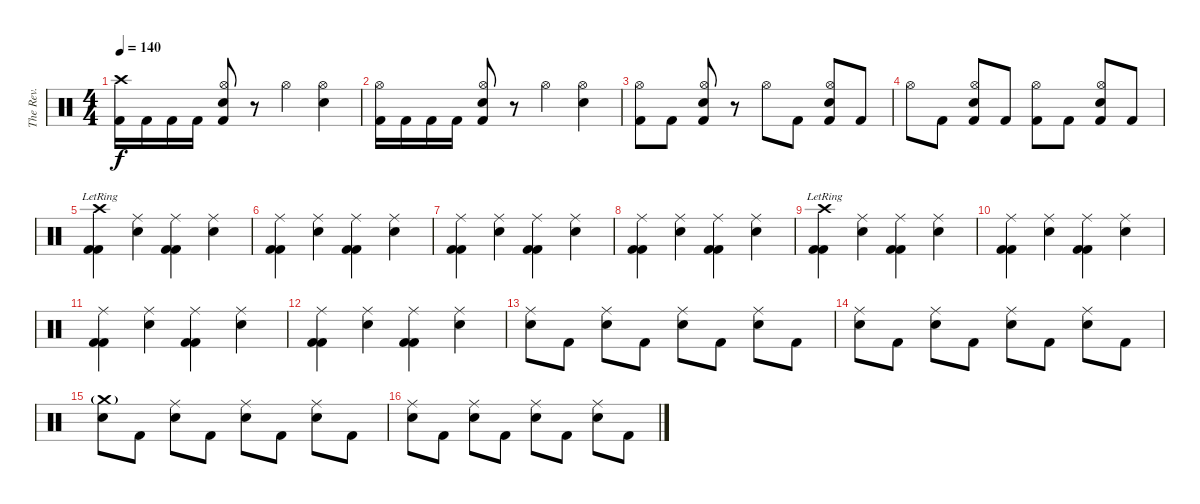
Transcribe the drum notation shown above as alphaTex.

\track ("The Rev." "The Rev.") {instrument percussion}
\staff {score}
\articulation defaults
\ts (4 4)
\tempo 140
\clef neutral
\ks c
("Crash high (hit)" "Kick (hit) 2").16{dy f} "Kick (hit) 2".16 "Kick (hit) 2".16 "Kick (hit) 2".16 ("Hi-Hat (open)" "Electric Snare (hit)" "Kick (hit) 2").8 r.8 "Hi-Hat (open)".4 ("Hi-Hat (open)" "Electric Snare (hit)").4 |
("Hi-Hat (open)" "Kick (hit) 2").16 "Kick (hit) 2".16 "Kick (hit) 2".16 "Kick (hit) 2".16 ("Hi-Hat (open)" "Electric Snare (hit)" "Kick (hit) 2").8 r.8 "Hi-Hat (open)".4 ("Hi-Hat (open)" "Electric Snare (hit)").4 |
("Hi-Hat (open)" "Kick (hit) 2").8 "Kick (hit) 2".8 ("Hi-Hat (open)" "Electric Snare (hit)" "Kick (hit) 2").8 r.8 "Hi-Hat (open)".8 "Kick (hit) 2".8 ("Hi-Hat (open)" "Electric Snare (hit)" "Kick (hit) 2").8 "Kick (hit) 2".8 |
"Hi-Hat (open)".8 "Kick (hit) 2".8 ("Hi-Hat (open)" "Electric Snare (hit)" "Kick (hit) 2").8 "Kick (hit) 2".8 ("Hi-Hat (open)" "Kick (hit) 2").8 "Kick (hit) 2".8 ("Hi-Hat (open)" "Electric Snare (hit)" "Kick (hit) 2").8 "Kick (hit) 2".8 |
("Crash high (hit)" "Kick (hit) 2" "Kick (hit) 2"{lr}).4 ("Ride (middle)" "Electric Snare (hit)").4 ("Ride (middle)" "Kick (hit) 2" "Kick (hit) 2").4 ("Ride (middle)" "Electric Snare (hit)").4 |
("Ride (middle)" "Kick (hit) 2" "Kick (hit) 2").4 ("Ride (middle)" "Electric Snare (hit)").4 ("Ride (middle)" "Kick (hit) 2" "Kick (hit) 2").4 ("Ride (middle)" "Electric Snare (hit)").4 |
("Ride (middle)" "Kick (hit) 2" "Kick (hit) 2").4 ("Ride (middle)" "Electric Snare (hit)").4 ("Ride (middle)" "Kick (hit) 2" "Kick (hit) 2").4 ("Ride (middle)" "Electric Snare (hit)").4 |
("Ride (middle)" "Kick (hit) 2" "Kick (hit) 2").4 ("Ride (middle)" "Electric Snare (hit)").4 ("Ride (middle)" "Kick (hit) 2" "Kick (hit) 2").4 ("Ride (middle)" "Electric Snare (hit)").4 |
("Crash high (hit)" "Kick (hit) 2" "Kick (hit) 2"{lr}).4 ("Ride (middle)" "Electric Snare (hit)").4 ("Ride (middle)" "Kick (hit) 2" "Kick (hit) 2").4 ("Ride (middle)" "Electric Snare (hit)").4 |
("Ride (middle)" "Kick (hit) 2" "Kick (hit) 2").4 ("Ride (middle)" "Electric Snare (hit)").4 ("Ride (middle)" "Kick (hit) 2" "Kick (hit) 2").4 ("Ride (middle)" "Electric Snare (hit)").4 |
("Ride (middle)" "Kick (hit) 2" "Kick (hit) 2").4 ("Ride (middle)" "Electric Snare (hit)").4 ("Ride (middle)" "Kick (hit) 2" "Kick (hit) 2").4 ("Ride (middle)" "Electric Snare (hit)").4 |
("Ride (middle)" "Kick (hit) 2" "Kick (hit) 2").4 ("Ride (middle)" "Electric Snare (hit)").4 ("Ride (middle)" "Kick (hit) 2" "Kick (hit) 2").4 ("Ride (middle)" "Electric Snare (hit)").4 |
("Ride (middle)" "Electric Snare (hit)").8 "Kick (hit) 2".8 ("Ride (middle)" "Electric Snare (hit)").8 "Kick (hit) 2".8 ("Ride (middle)" "Electric Snare (hit)").8 "Kick (hit) 2".8 ("Ride (middle)" "Electric Snare (hit)").8 "Kick (hit) 2".8 |
("Ride (middle)" "Electric Snare (hit)").8 "Kick (hit) 2".8 ("Ride (middle)" "Electric Snare (hit)").8 "Kick (hit) 2".8 ("Ride (middle)" "Electric Snare (hit)").8 "Kick (hit) 2".8 ("Ride (middle)" "Electric Snare (hit)").8 "Kick (hit) 2".8 |
("Crash medium (hit)"{g} "Electric Snare (hit)").8 "Kick (hit) 2".8 ("Ride (middle)" "Electric Snare (hit)").8 "Kick (hit) 2".8 ("Ride (middle)" "Electric Snare (hit)").8 "Kick (hit) 2".8 ("Ride (middle)" "Electric Snare (hit)").8 "Kick (hit) 2".8 |
("Ride (middle)" "Electric Snare (hit)").8 "Kick (hit) 2".8 ("Ride (middle)" "Electric Snare (hit)").8 "Kick (hit) 2".8 ("Ride (middle)" "Electric Snare (hit)").8 "Kick (hit) 2".8 ("Ride (middle)" "Electric Snare (hit)").8 "Kick (hit) 2".8
